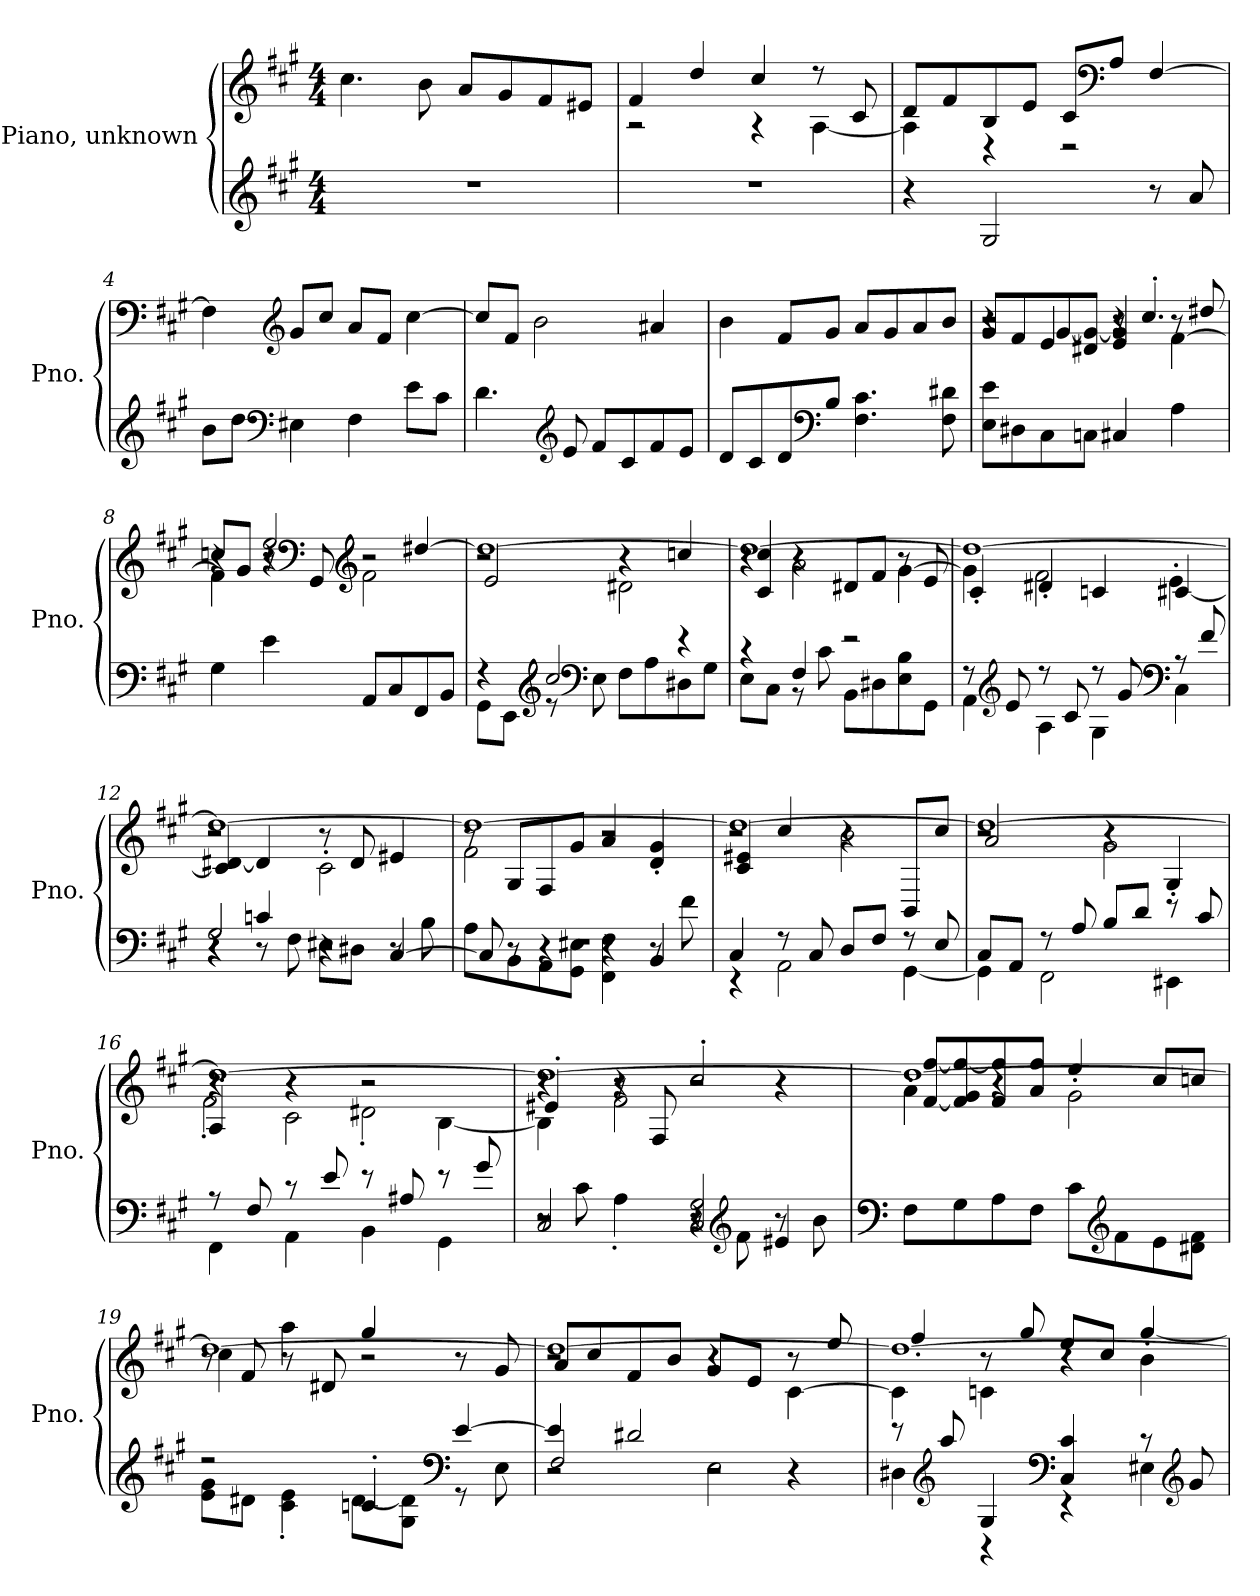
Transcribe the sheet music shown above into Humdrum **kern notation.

**kern	**kern
*part1	*part1
*staff2	*staff1
*I"Piano, unknown	*
*I'Pno.	*
*clefG2	*clefG2
*k[f#c#g#]	*k[f#c#g#]
*M4/4	*M4/4
*MM120	*MM120
=1	=1
1r	4.cc#\
.	8b\
.	8a/L
.	8g#/
.	8f#/
.	8e#X/J
=2	=2
*	*^
1r	4f#/	2r
.	4dd/	.
.	4cc#/	4r
.	8r	[4A\
.	8c#/	.
=3	=3	=3
4r	8d/L	4A\]
.	8f#/	.
2G#/	8B/	4r
.	8e/J	.
.	8c#/L	2r
*	*clefF4	*
.	8A/J	.
8r	[4F#/	.
8a/	.	.
*	*v	*v
=4	=4
8b\L	4F#\]
8dd\J	.
*clefF4	*clefG2
4E#X\	8g#/L
.	8cc#/J
4F#\	8a/L
.	8f#/J
8e\L	[4cc#\
8c#\J	.
!!LO:LB:g=z
=5	=5
4.d\	8cc#/L]
.	8f#/J
.	2b\
*clefG2	*
8e/	.
8f#/L	.
8c#/	.
8f#/	4a#X/
8e/J	.
=6	=6
8d/L	4b\
8c#/	.
8d/	8f#/L
*clefF4	*
8B/J	8g#/J
4.F#\ 4.c#\	8a/L
.	8g#/
.	8a/
8F#\ 8d#X\	8b/J
=7	=7
*	*^
*	*	*^
8E\ 8e\L	4r	8g#/L	2r
8D#X\	.	8f#/	.
8C#\	4e'/	[8g#/	.
8Cn\J	.	8d#X/ 8g#/_J	.
4C#X/	8r	4e/ 4g#/]	4r
.	4.cc#'/	.	.
4A\	.	8r	[4f#\
.	.	8dd#X/	.
!!LO:LB:g=z	!!	!!
=8	=8	=8	=8
4G#\	4r	8ccn/L	4f#\]
.	.	8g#/J	.
4e\	2ee/	8r	4r
*	*clefF4	*	*
.	.	8GG#/	.
*	*clefG2	*	*
8AA/L	.	2r	2f#\
8C#/	.	.	.
8FF#/	[4dd#X/	.	.
8BB/J	.	.	.
=9	=9	=9	=9
*^	*	*	*
4r	8GG#\L	1dd#_	2e/	2r
.	8EE\J	.	.	.
*clefG2	*	*	*	*
2cc#/	8r	.	.	.
*clefF4	*	*	*	*
.	8E\	.	.	.
.	8F#\L	.	4r	2d#X\
.	8A\	.	.	.
4r	8D#X\	.	4ccn/	.
.	8G#\J	.	.	.
=10	=10	=10	=10	=10
4r	8E\L	1dd#_	4c#/ 4cc#/	4r
.	8C#\J	.	.	.
4F#/	8r	.	4r	2a\
.	8c#\	.	.	.
2r	8BB\L	.	8d#X/L	.
.	8D#X\	.	8f#/J	.
.	8E\ 8B\	.	8r	[4g#\
.	8GG#\J	.	8e/	.
!!LO:LB:g=z	!!	!!
=11	=11	=11	=11	=11
8r	4AA\	1dd#_	4c#'/	4g#\]
*clefG2	*	*	*	*
8e/	.	.	.	.
8r	4A\	.	4d#X'/	2f#\
8c#/	.	.	.	.
8r	4G#\	.	4cn/	.
8g#/	.	.	.	.
*clefF4	*	*	*	*
8r	4C#\	.	[4c#X/	4e'\
8f#/	.	.	.	.
=12	=12	=12	=12	=12
*	*^	*	*	*
4r	4r	2G#/	1dd#_	4c#/] [4d#X/	2r
4cn/	8r	.	.	4d#/]	.
.	8F#\	.	.	.	.
2r	8E#X\L	4r	.	8r	2c#'\
.	8D#X\J	.	.	8d#/	.
.	8r	[4C#/	.	4e#X/	.
.	8B\	.	.	.	.
=13	=13	=13	=13	=13	=13
1r	8A\L	8C#/]	1dd#_	8r	2f#\
.	8BB\	8r	.	8G#/L	.
.	8AA\	4r	.	8F#/	.
.	8GG#\ 8E#X\J	.	.	8g#/J	.
.	4FF#\ 4F#\	4r	.	4a/	2r
.	8r	4BB/	.	4d/' 4g#/'	.
.	8f#\	.	.	.	.
*	*v	*v	*	*	*
!!LO:LB:g=z	!!	!!
=14	=14	=14	=14	=14
4C#/	4r	1dd#_	4c#/ 4e#X/	2r
8r	2AA\	.	4cc#/	.
8C#/	.	.	.	.
8D/L	.	.	4r	2b\
8F#/J	.	.	.	.
8r	[4GG#\	.	8BB/L	.
8E/	.	.	8cc#/J	.
=15	=15	=15	=15	=15
8C#/L	4GG#\]	1dd#_	2a/	2r
8AA/J	.	.	.	.
8r	2FF#\	.	.	.
8A/	.	.	.	.
8B/L	.	.	4r	2g#\
8d/J	.	.	.	.
8r	4EE#X\	.	4G#'/	.
8c#/	.	.	.	.
=16	=16	=16	=16	=16
*	*	*	*	*^
8r	4FF#\	1dd#_	4r	4A'/	2f#'\
8F#/	.	.	.	.	.
8r	4AA\	.	2c#\	4r	.
8e/	.	.	.	.	.
8r	4BB\	.	.	2r	2d#X'\
8A#X/	.	.	.	.	.
8r	4GG#\	.	[4B\	.	.
8g#/	.	.	.	.	.
!!LO:LB:g=z	!!	!!	!!
=17	=17	=17	=17	=17	=17
*	*^	*	*	*	*
2r	8r	2C#/	1dd#_	4B\]	4e#X'/	4r
.	8c#\	.	.	.	.	.
.	4A'\	.	.	4r	8r	2f#\
.	.	.	.	.	8F#/	.
4r	8r	2C#/ 2G#/	.	2r	2cc#'/	.
*clefG2	*	*	*	*	*	*
.	8f#\	.	.	.	.	.
4e#X/	8r	.	.	.	.	4r
.	8b\	.	.	.	.	.
*v	*v	*v	*	*	*	*
*	*v	*v	*v	*v
=18	=18
*clefF4	*
*	*^
*	*	*^
8F#\L	1dd#_	[8f#/ [8ff#/L	4a'\
8G#\	.	8f#/] 8g#/ 8ff#/_	.
8A\	.	8f#/ 8ff#/]	4r
8F#\J	.	8a/ 8ff#/J	.
8c#\L	.	4ee'/	2g#\
*clefG2	*	*	*
8f#\	.	.	.
8e\	.	8cc#/L	.
8d#X\ 8f#\J	.	8ccn/J	.
=19	=19	=19	=19
*^	*	*	*
2r	8e\ 8g#\L	1dd#_	8r	4cc#\
.	8d#X\J	.	8f#/	.
.	4c#\' 4e\'	.	8r	4aa\
.	.	.	8d#X/	.
4cn'/	[8d#\L	.	4gg#/	2r
.	8G#\ 8d#\]J	.	.	.
*clefF4	*	*	*	*
[4e/	8r	.	8r	.
.	8E\	.	8g#/	.
!!LO:PB:g=z	!!	!!
=20	=20	=20	=20	=20
*	*^	*	*	*
4e/]	2r	2F#/	1dd#_	8a/L	2r
.	.	.	.	8cc#/	.
2d#X/	.	.	.	8f#/	.
.	.	.	.	8b/J	.
.	2E\	2r	.	8g#/L	4r
.	.	.	.	8e/J	.
4r	.	.	.	8r	[4c#\
.	.	.	.	8ee/	.
*	*v	*v	*	*	*
=21	=21	=21	=21	=21
8r	4D#X\	1dd#_	4ff#'/	4c#\]
*clefG2	*	*	*	*
8aa/	.	.	.	.
4G#/	4r	.	8r	4cn\
.	.	.	8gg#/	.
*clefF4	*	*	*	*
4C#/ 4c#/	4r	.	8ee/L	4r
.	.	.	8cc#/J	.
8r	4E#X\	.	[4gg#/	4b'\
*clefG2	*	*	*	*
8g#/	.	.	.	.
*v	*v	*	*	*
*	*v	*v	*v
=	=
*-	*-
